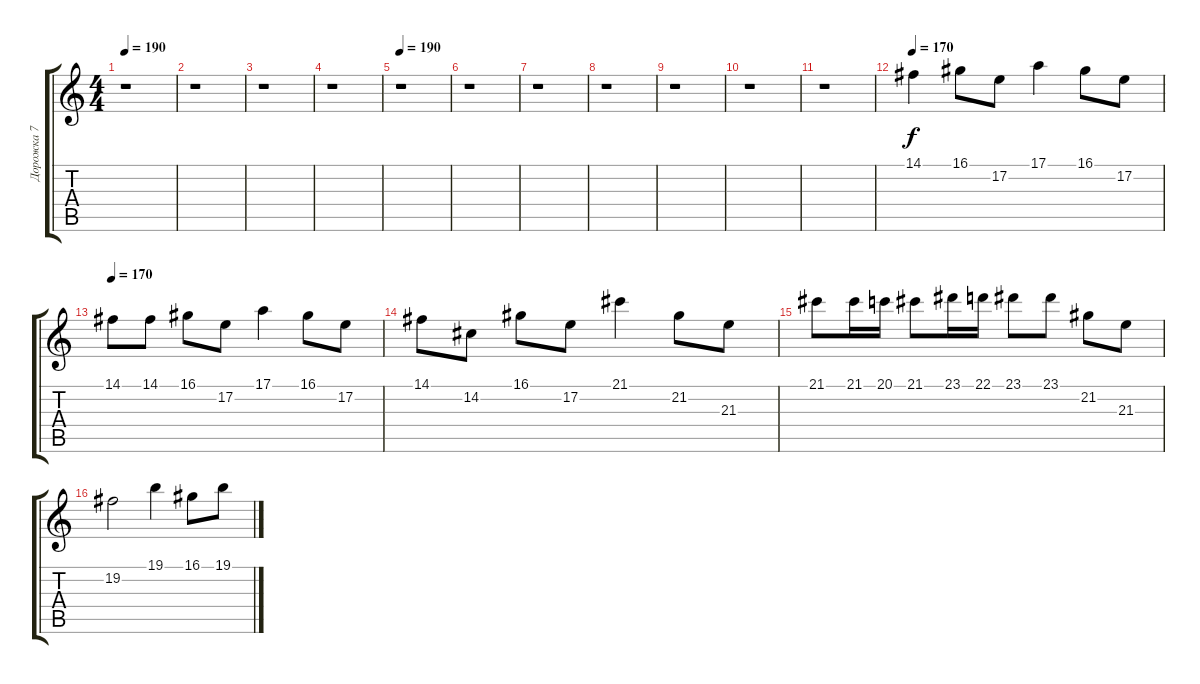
\track ("Дорожка 7" "Дорожка 7") {instrument flute}
\staff {score tabs}
\tuning (E4 B3 G3 D3 A2 E2) {hide}
\ts (4 4)
\tempo 190
\clef g2
\ks c
r.1{dy f} |
r.1 |
r.1 |
r.1 |
\tempo 190
r.1 |
r.1 |
r.1 |
r.1 |
r.1 |
r.1 |
r.1 |
\tempo 170
14.1.4 16.1.8 17.2.8 17.1.4 16.1.8 17.2.8 |
\tempo 170
14.1.8 14.1.8 16.1.8 17.2.8 17.1.4 16.1.8 17.2.8 |
14.1.8 14.2.8 16.1.8 17.2.8 21.1.4 21.2.8 21.3.8 |
21.1.8 21.1.16 20.1.16 21.1.8 23.1.16 22.1.16 23.1.8 23.1.8 21.2.8 21.3.8 |
19.2.2 19.1.4 16.1.8 19.1.8
